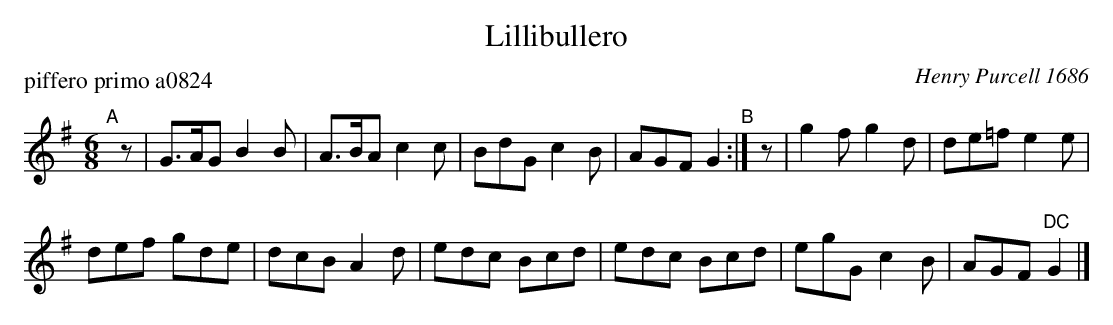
X:1
T: Lillibullero
P: piffero primo a0824
O: Henry Purcell 1686
O: cfd bk2, mod
M: 6/8
L: 1/8
K: G
"^A"[|] z |\
G>AG B2B | A>BA c2c | BdG c2B | AGF G2 "^B":| z | g2f g2d | de=f e2e |
def gde | dcB A2d | edc Bcd | edc Bcd | egG c2B | AGF "^DC"G2 |]
